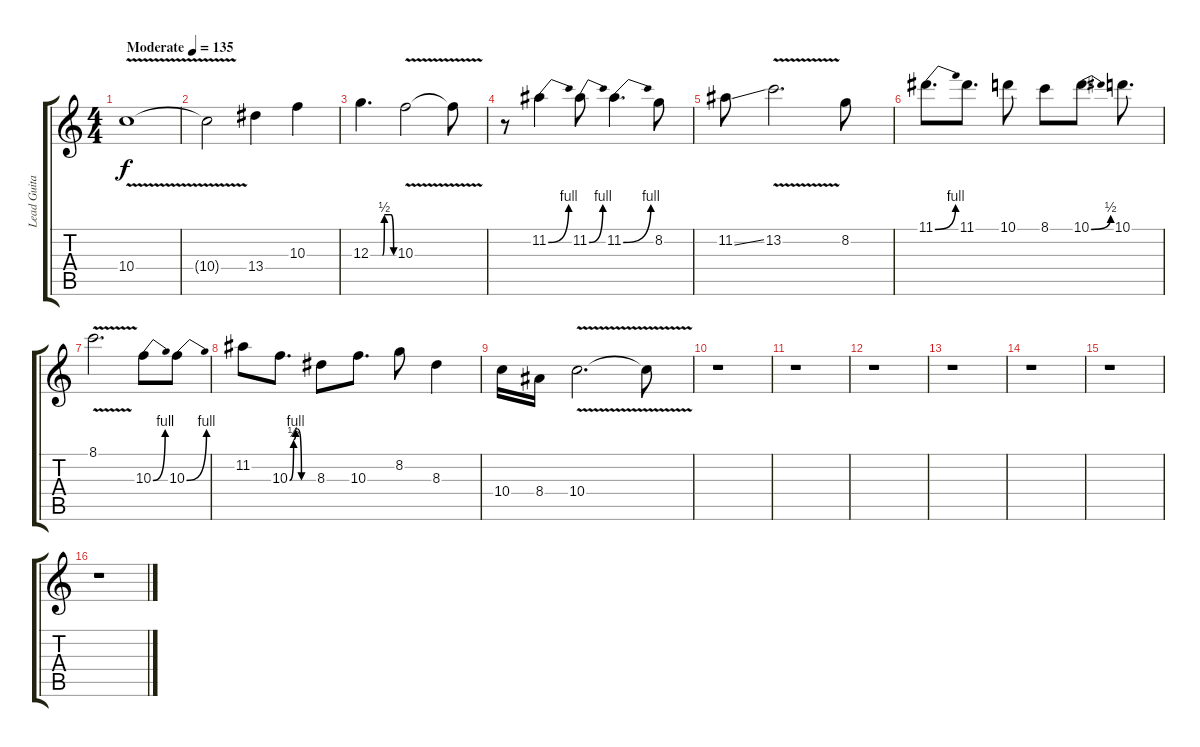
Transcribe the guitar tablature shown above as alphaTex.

\track ("Lead Guitar" "Lead Guita") {instrument distortionguitar}
\staff {score tabs}
\tuning (E4 B3 G3 D3 A2 E2) {hide}
\ts (4 4)
\tempo (135 "Moderate")
\clef g2
\ks c
10.4{v}.1{dy f instrument distortionguitar} |
10.4{t}.2 13.4.4 10.3.4 |
12.3{be (custom 0 0 10 0 31 0 36 2 53 2 60 0)}.4{d} 10.3{v}.2 10.3{t}.8 |
r.8 11.2{be (bend 0 0 60 4)}.4 11.2{be (bend 0 0 60 4)}.8 11.2{be (bend 0 0 60 4)}.4{d} 8.2.8 |
11.2{ss}.8 13.2{v}.2{d} 8.2.8 |
11.1{be (bend 0 0 60 4)}.8{d} 11.1.8{d} 10.1.8 8.1.8 10.1{be (bend 0 0 60 2)}.8{d} 10.1.8{d} |
8.1{v}.2{d} 10.3{be (bend 0 0 60 4)}.8 10.3{be (bend 0 0 60 4)}.8 |
11.2.8 10.3{be (custom 0 0 10 2 15 4 20 4 30 0 60 0)}.8{d} 8.3.8 10.3.8{d} 8.2.8 8.3.4 |
10.4.16 8.4.16 10.4{v}.2{d} 10.4{t}.8 |
r.1 |
r.1 |
r.1 |
r.1 |
r.1 |
r.1 |
r.1
